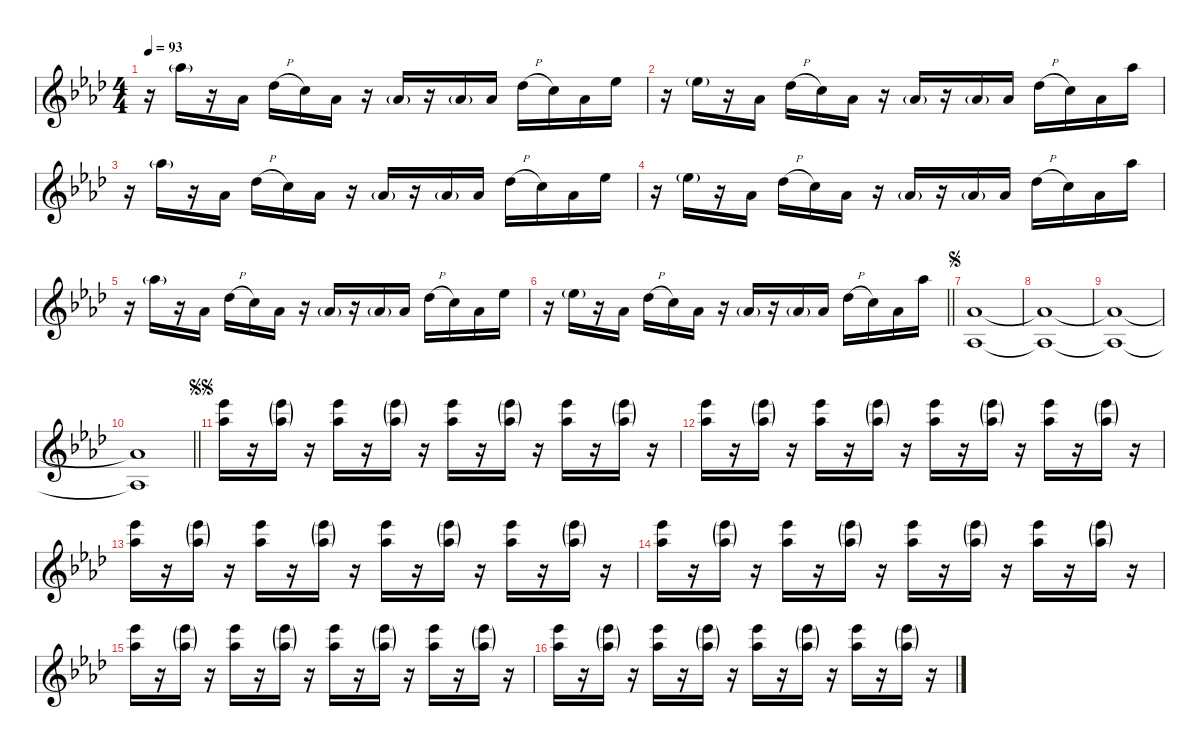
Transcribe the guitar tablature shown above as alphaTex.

\defaultSystemsLayout 4
\hideDynamics
\bracketExtendMode nobrackets
\singleTrackTrackNamePolicy hidden
\multiTrackTrackNamePolicy hidden
\firstSystemTrackNameMode fullname
\firstSystemTrackNameOrientation horizontal
\otherSystemsTrackNameOrientation horizontal
\track ("Synth1" "vln.") {instrument stringensemble1}
\staff {score}
\tuning (E4 C4 G3 C3 G2 C2)
\ts (4 4)
\tempo 93
\clef g2
\ks ab
r.16{dy f beam Down} 16.1{g acc b}.16{dy mf beam Down} r.16{beam Down} 13.3{acc b}.16{dy f beam Down} 13.2{h acc b}.16{beam Down} 12.2{acc forcenatural}.16{beam Down} 13.3{acc b}.16{beam Down} r.16{beam Down} 13.3{g acc b}.16{dy mf beam Up} r.16{beam Up} 13.3{g acc b}.16{beam Up} 13.3{acc b}.16{dy f beam Up} 13.2{h acc b}.16{beam Down} 12.2{acc forcenatural}.16{beam Down} 13.3{acc b}.16{beam Down} 11.1{acc b}.16{beam Down} |
r.16{beam Down} 11.1{g acc b}.16{dy mf beam Down} r.16{beam Down} 8.2{acc b}.16{dy f beam Down} 9.1{h acc b}.16{beam Down} 8.1{acc forcenatural}.16{beam Down} 8.2{acc b}.16{beam Down} r.16{beam Down} 8.2{g acc b}.16{dy mf beam Up} r.16{beam Up} 8.2{g acc b}.16{beam Up} 8.2{acc b}.16{dy f beam Up} 9.1{h acc b}.16{beam Down} 8.1{acc forcenatural}.16{beam Down} 8.2{acc b}.16{beam Down} 16.1{acc b}.16{beam Down} |
r.16{beam Down} 16.1{g acc b}.16{dy mf beam Down} r.16{beam Down} 13.3{acc b}.16{dy f beam Down} 13.2{h acc b}.16{beam Down} 12.2{acc forcenatural}.16{beam Down} 13.3{acc b}.16{beam Down} r.16{beam Down} 13.3{g acc b}.16{dy mf beam Up} r.16{beam Up} 13.3{g acc b}.16{beam Up} 13.3{acc b}.16{dy f beam Up} 13.2{h acc b}.16{beam Down} 12.2{acc forcenatural}.16{beam Down} 13.3{acc b}.16{beam Down} 11.1{acc b}.16{beam Down} |
r.16{beam Down} 11.1{g acc b}.16{dy mf beam Down} r.16{beam Down} 8.2{acc b}.16{dy f beam Down} 9.1{h acc b}.16{beam Down} 8.1{acc forcenatural}.16{beam Down} 8.2{acc b}.16{beam Down} r.16{beam Down} 8.2{g acc b}.16{dy mf beam Up} r.16{beam Up} 8.2{g acc b}.16{beam Up} 8.2{acc b}.16{dy f beam Up} 9.1{h acc b}.16{beam Down} 8.1{acc forcenatural}.16{beam Down} 8.2{acc b}.16{beam Down} 16.1{acc b}.16{beam Down} |
r.16{beam Down} 16.1{g acc b}.16{dy mf beam Down} r.16{beam Down} 13.3{acc b}.16{dy f beam Down} 13.2{h acc b}.16{beam Down} 12.2{acc forcenatural}.16{beam Down} 13.3{acc b}.16{beam Down} r.16{beam Down} 13.3{g acc b}.16{dy mf beam Up} r.16{beam Up} 13.3{g acc b}.16{beam Up} 13.3{acc b}.16{dy f beam Up} 13.2{h acc b}.16{beam Down} 12.2{acc forcenatural}.16{beam Down} 13.3{acc b}.16{beam Down} 11.1{acc b}.16{beam Down} |
\barLineRight lightlight
r.16{beam Down} 11.1{g acc b}.16{dy mf beam Down} r.16{beam Down} 8.2{acc b}.16{dy f beam Down} 9.1{h acc b}.16{beam Down} 8.1{acc forcenatural}.16{beam Down} 8.2{acc b}.16{beam Down} r.16{beam Down} 8.2{g acc b}.16{dy mf beam Up} r.16{beam Up} 8.2{g acc b}.16{beam Up} 8.2{acc b}.16{dy f beam Up} 9.1{h acc b}.16{beam Down} 8.1{acc forcenatural}.16{beam Down} 8.2{acc b}.16{beam Down} 16.1{acc b}.16{beam Down} |
\jump segno
(13.3{acc b} 13.5{acc b}).1{instrument stringensemble1 beam Up} |
(13.3{t acc b} 13.5{t acc b}).1{beam Up} |
(13.3{t acc b} 13.5{t acc b}).1{beam Up} |
\barLineRight lightlight
(13.3{t acc b} 13.5{t acc b}).1{beam Up} |
\jump segnosegno
(23.1{acc b} 20.2{acc b}).16{beam Down} r.16{beam Down} (23.1{g acc b} 20.2{g acc b}).16{dy mf beam Down} r.16{beam Down} (23.1{acc b} 20.2{acc b}).16{dy f beam Down} r.16{beam Down} (23.1{g acc b} 20.2{g acc b}).16{dy mf beam Down} r.16{beam Down} (23.1{acc b} 20.2{acc b}).16{dy f beam Down} r.16{beam Down} (23.1{g acc b} 20.2{g acc b}).16{dy mf beam Down} r.16{beam Down} (23.1{acc b} 20.2{acc b}).16{dy f beam Down} r.16{beam Down} (23.1{g acc b} 20.2{g acc b}).16{dy mf beam Down} r.16{beam Down} |
(23.1{acc b} 20.2{acc b}).16{dy f beam Down} r.16{beam Down} (23.1{g acc b} 20.2{g acc b}).16{dy mf beam Down} r.16{beam Down} (23.1{acc b} 20.2{acc b}).16{dy f beam Down} r.16{beam Down} (23.1{g acc b} 20.2{g acc b}).16{dy mf beam Down} r.16{beam Down} (23.1{acc b} 20.2{acc b}).16{dy f beam Down} r.16{beam Down} (23.1{g acc b} 20.2{g acc b}).16{dy mf beam Down} r.16{beam Down} (23.1{acc b} 20.2{acc b}).16{dy f beam Down} r.16{beam Down} (23.1{g acc b} 20.2{g acc b}).16{dy mf beam Down} r.16{beam Down} |
(23.1{acc b} 20.2{acc b}).16{dy f beam Down} r.16{beam Down} (23.1{g acc b} 20.2{g acc b}).16{dy mf beam Down} r.16{beam Down} (23.1{acc b} 20.2{acc b}).16{dy f beam Down} r.16{beam Down} (23.1{g acc b} 20.2{g acc b}).16{dy mf beam Down} r.16{beam Down} (23.1{acc b} 20.2{acc b}).16{dy f beam Down} r.16{beam Down} (23.1{g acc b} 20.2{g acc b}).16{dy mf beam Down} r.16{beam Down} (23.1{acc b} 20.2{acc b}).16{dy f beam Down} r.16{beam Down} (23.1{g acc b} 20.2{g acc b}).16{dy mf beam Down} r.16{beam Down} |
(23.1{acc b} 20.2{acc b}).16{dy f beam Down} r.16{beam Down} (23.1{g acc b} 20.2{g acc b}).16{dy mf beam Down} r.16{beam Down} (23.1{acc b} 20.2{acc b}).16{dy f beam Down} r.16{beam Down} (23.1{g acc b} 20.2{g acc b}).16{dy mf beam Down} r.16{beam Down} (23.1{acc b} 20.2{acc b}).16{dy f beam Down} r.16{beam Down} (23.1{g acc b} 20.2{g acc b}).16{dy mf beam Down} r.16{beam Down} (23.1{acc b} 20.2{acc b}).16{dy f beam Down} r.16{beam Down} (23.1{g acc b} 20.2{g acc b}).16{dy mf beam Down} r.16{beam Down} |
(23.1{acc b} 20.2{acc b}).16{dy f beam Down} r.16{beam Down} (23.1{g acc b} 20.2{g acc b}).16{dy mf beam Down} r.16{beam Down} (23.1{acc b} 20.2{acc b}).16{dy f beam Down} r.16{beam Down} (23.1{g acc b} 20.2{g acc b}).16{dy mf beam Down} r.16{beam Down} (23.1{acc b} 20.2{acc b}).16{dy f beam Down} r.16{beam Down} (23.1{g acc b} 20.2{g acc b}).16{dy mf beam Down} r.16{beam Down} (23.1{acc b} 20.2{acc b}).16{dy f beam Down} r.16{beam Down} (23.1{g acc b} 20.2{g acc b}).16{dy mf beam Down} r.16{beam Down} |
(23.1{acc b} 20.2{acc b}).16{dy f beam Down} r.16{beam Down} (23.1{g acc b} 20.2{g acc b}).16{dy mf beam Down} r.16{beam Down} (23.1{acc b} 20.2{acc b}).16{dy f beam Down} r.16{beam Down} (23.1{g acc b} 20.2{g acc b}).16{dy mf beam Down} r.16{beam Down} (23.1{acc b} 20.2{acc b}).16{dy f beam Down} r.16{beam Down} (23.1{g acc b} 20.2{g acc b}).16{dy mf beam Down} r.16{beam Down} (23.1{acc b} 20.2{acc b}).16{dy f beam Down} r.16{beam Down} (23.1{g acc b} 20.2{g acc b}).16{dy mf beam Down} r.16{beam Down}
